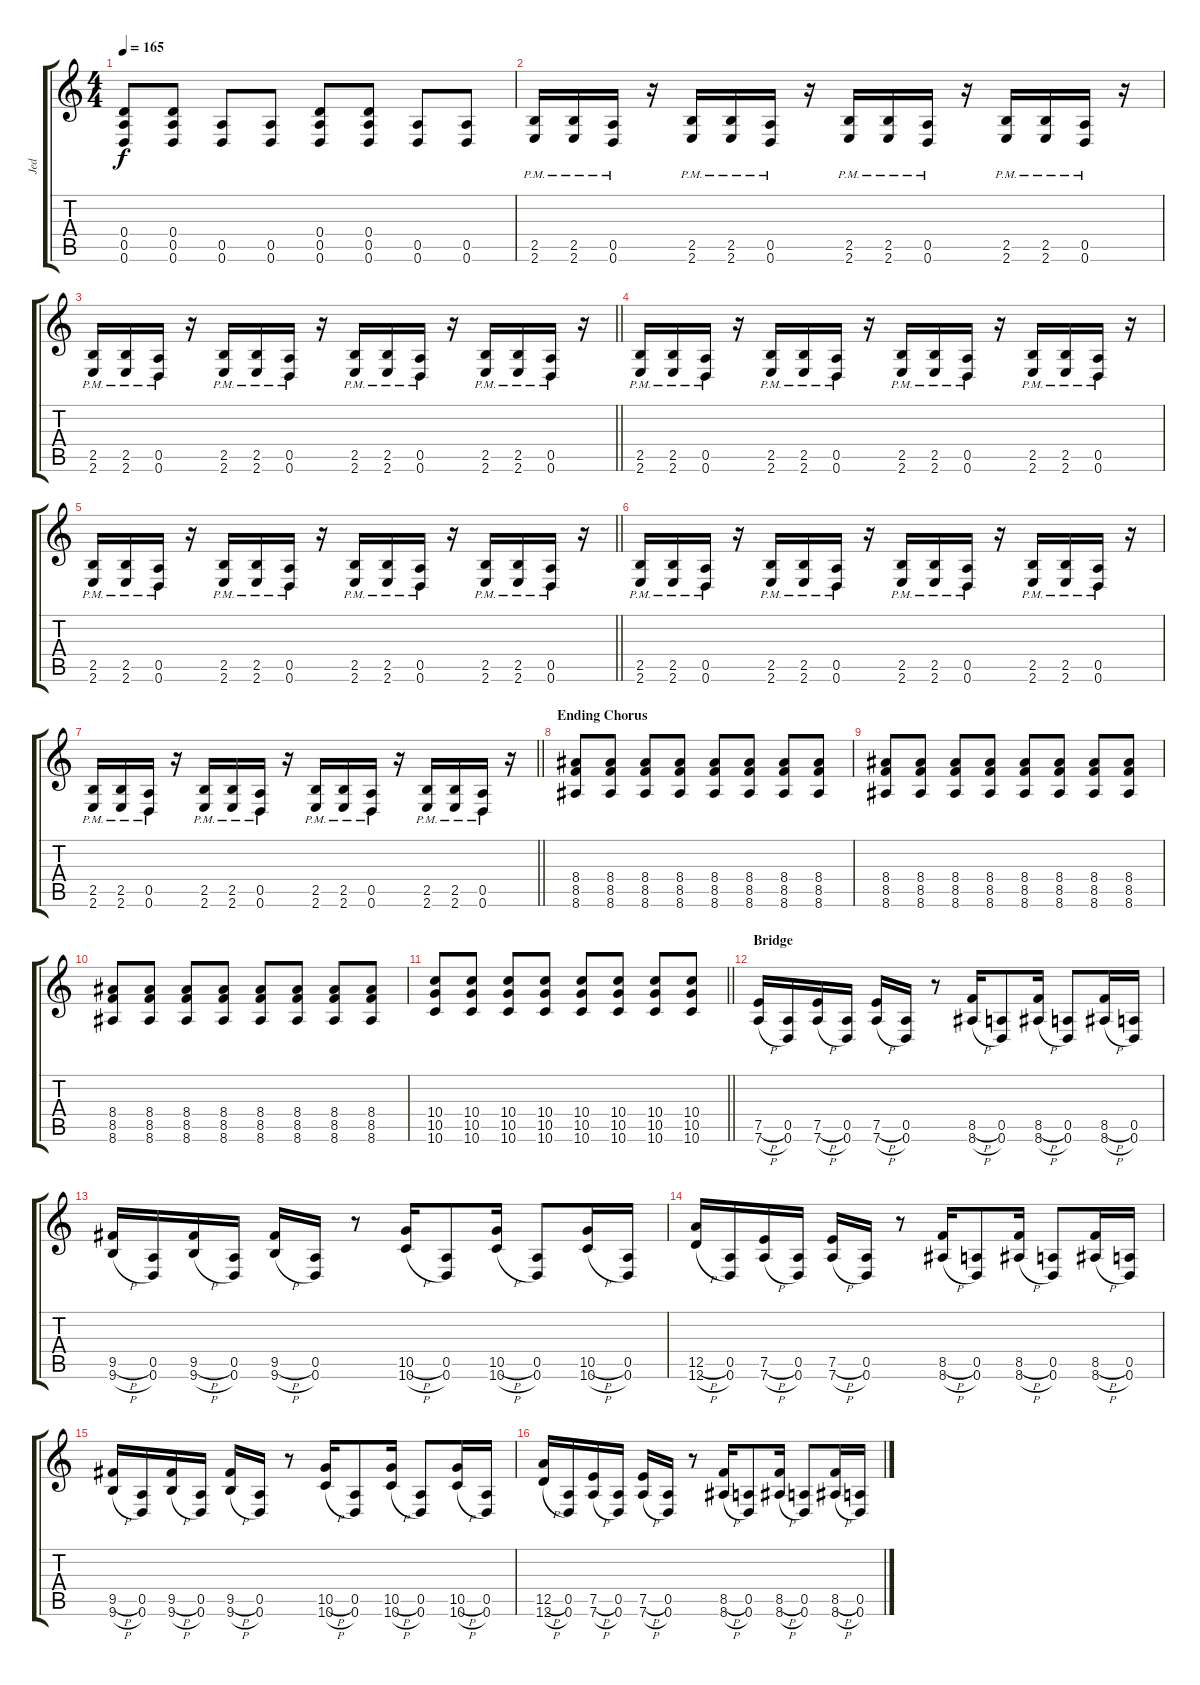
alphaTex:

\track ("Jed" "Jed") {instrument distortionguitar}
\staff {score tabs}
\tuning (E4 B3 G3 D3 A2 D2) {hide}
\ts (4 4)
\tempo 165
\clef g2
\ks c
(0.4 0.5 0.6).8{dy f} (0.4 0.5 0.6).8 (0.5 0.6).8 (0.5 0.6).8 (0.4 0.5 0.6).8 (0.4 0.5 0.6).8 (0.5 0.6).8 (0.5 0.6).8 |
(2.5{pm} 2.6{pm}).16{volume 14} (2.5{pm} 2.6{pm}).16 (0.5{pm} 0.6{pm}).16 r.16 (2.5{pm} 2.6{pm}).16 (2.5{pm} 2.6{pm}).16 (0.5{pm} 0.6{pm}).16 r.16 (2.5{pm} 2.6{pm}).16 (2.5{pm} 2.6{pm}).16 (0.5{pm} 0.6{pm}).16 r.16 (2.5{pm} 2.6{pm}).16 (2.5{pm} 2.6{pm}).16 (0.5{pm} 0.6{pm}).16 r.16 |
\barLineRight lightlight
(2.5{pm} 2.6{pm}).16 (2.5{pm} 2.6{pm}).16 (0.5{pm} 0.6{pm}).16 r.16 (2.5{pm} 2.6{pm}).16 (2.5{pm} 2.6{pm}).16 (0.5{pm} 0.6{pm}).16 r.16 (2.5{pm} 2.6{pm}).16 (2.5{pm} 2.6{pm}).16 (0.5{pm} 0.6{pm}).16 r.16 (2.5{pm} 2.6{pm}).16 (2.5{pm} 2.6{pm}).16 (0.5{pm} 0.6{pm}).16 r.16 |
(2.5{pm} 2.6{pm}).16{volume 14} (2.5{pm} 2.6{pm}).16 (0.5{pm} 0.6{pm}).16 r.16 (2.5{pm} 2.6{pm}).16 (2.5{pm} 2.6{pm}).16 (0.5{pm} 0.6{pm}).16 r.16 (2.5{pm} 2.6{pm}).16 (2.5{pm} 2.6{pm}).16 (0.5{pm} 0.6{pm}).16 r.16 (2.5{pm} 2.6{pm}).16 (2.5{pm} 2.6{pm}).16 (0.5{pm} 0.6{pm}).16 r.16 |
\barLineRight lightlight
(2.5{pm} 2.6{pm}).16 (2.5{pm} 2.6{pm}).16 (0.5{pm} 0.6{pm}).16 r.16 (2.5{pm} 2.6{pm}).16 (2.5{pm} 2.6{pm}).16 (0.5{pm} 0.6{pm}).16 r.16 (2.5{pm} 2.6{pm}).16 (2.5{pm} 2.6{pm}).16 (0.5{pm} 0.6{pm}).16 r.16 (2.5{pm} 2.6{pm}).16 (2.5{pm} 2.6{pm}).16 (0.5{pm} 0.6{pm}).16 r.16 |
(2.5{pm} 2.6{pm}).16{volume 14} (2.5{pm} 2.6{pm}).16 (0.5{pm} 0.6{pm}).16 r.16 (2.5{pm} 2.6{pm}).16 (2.5{pm} 2.6{pm}).16 (0.5{pm} 0.6{pm}).16 r.16 (2.5{pm} 2.6{pm}).16 (2.5{pm} 2.6{pm}).16 (0.5{pm} 0.6{pm}).16 r.16 (2.5{pm} 2.6{pm}).16 (2.5{pm} 2.6{pm}).16 (0.5{pm} 0.6{pm}).16 r.16 |
\barLineRight lightlight
(2.5{pm} 2.6{pm}).16 (2.5{pm} 2.6{pm}).16 (0.5{pm} 0.6{pm}).16 r.16 (2.5{pm} 2.6{pm}).16 (2.5{pm} 2.6{pm}).16 (0.5{pm} 0.6{pm}).16 r.16 (2.5{pm} 2.6{pm}).16 (2.5{pm} 2.6{pm}).16 (0.5{pm} 0.6{pm}).16 r.16 (2.5{pm} 2.6{pm}).16 (2.5{pm} 2.6{pm}).16 (0.5{pm} 0.6{pm}).16 r.16 |
\section ("" "Ending Chorus")
(8.4 8.5 8.6).8 (8.4 8.5 8.6).8 (8.4 8.5 8.6).8 (8.4 8.5 8.6).8 (8.4 8.5 8.6).8 (8.4 8.5 8.6).8 (8.4 8.5 8.6).8 (8.4 8.5 8.6).8 |
(8.4 8.5 8.6).8 (8.4 8.5 8.6).8 (8.4 8.5 8.6).8 (8.4 8.5 8.6).8 (8.4 8.5 8.6).8 (8.4 8.5 8.6).8 (8.4 8.5 8.6).8 (8.4 8.5 8.6).8 |
(8.4 8.5 8.6).8 (8.4 8.5 8.6).8 (8.4 8.5 8.6).8 (8.4 8.5 8.6).8 (8.4 8.5 8.6).8 (8.4 8.5 8.6).8 (8.4 8.5 8.6).8 (8.4 8.5 8.6).8 |
\barLineRight lightlight
(10.4 10.5 10.6).8 (10.4 10.5 10.6).8 (10.4 10.5 10.6).8 (10.4 10.5 10.6).8 (10.4 10.5 10.6).8 (10.4 10.5 10.6).8 (10.4 10.5 10.6).8 (10.4 10.5 10.6).8 |
\section ("" "Bridge")
(7.5{h} 7.6{h}).16 (0.5 0.6).16 (7.5{h} 7.6{h}).16 (0.5 0.6).16 (7.5{h} 7.6{h}).16 (0.5 0.6).16 r.8 (8.5{h} 8.6{h}).16 (0.5 0.6).8 (8.5{h} 8.6{h}).16 (0.5 0.6).8 (8.5{h} 8.6{h}).16 (0.5 0.6).16 |
(9.5{h} 9.6{h}).16 (0.5 0.6).16 (9.5{h} 9.6{h}).16 (0.5 0.6).16 (9.5{h} 9.6{h}).16 (0.5 0.6).16 r.8 (10.5{h} 10.6{h}).16 (0.5 0.6).8 (10.5{h} 10.6{h}).16 (0.5 0.6).8 (10.5{h} 10.6{h}).16 (0.5 0.6).16 |
(12.5{h} 12.6{h}).16 (0.5 0.6).16 (7.5{h} 7.6{h}).16 (0.5 0.6).16 (7.5{h} 7.6{h}).16 (0.5 0.6).16 r.8 (8.5{h} 8.6{h}).16 (0.5 0.6).8 (8.5{h} 8.6{h}).16 (0.5 0.6).8 (8.5{h} 8.6{h}).16 (0.5 0.6).16 |
(9.5{h} 9.6{h}).16 (0.5 0.6).16 (9.5{h} 9.6{h}).16 (0.5 0.6).16 (9.5{h} 9.6{h}).16 (0.5 0.6).16 r.8 (10.5{h} 10.6{h}).16 (0.5 0.6).8 (10.5{h} 10.6{h}).16 (0.5 0.6).8 (10.5{h} 10.6{h}).16 (0.5 0.6).16 |
(12.5{h} 12.6{h}).16 (0.5 0.6).16 (7.5{h} 7.6{h}).16 (0.5 0.6).16 (7.5{h} 7.6{h}).16 (0.5 0.6).16 r.8 (8.5{h} 8.6{h}).16 (0.5 0.6).8 (8.5{h} 8.6{h}).16 (0.5 0.6).8 (8.5{h} 8.6{h}).16 (0.5 0.6).16
